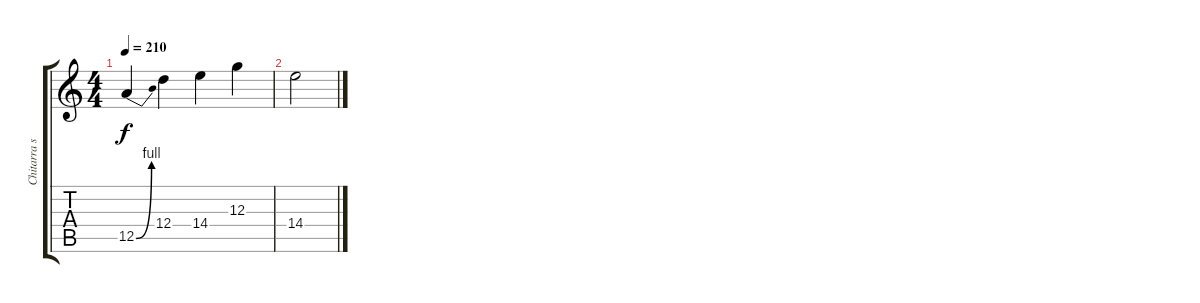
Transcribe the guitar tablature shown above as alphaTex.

\track ("Chitarra solo 1" "Chitarra s") {instrument distortionguitar}
\staff {score tabs}
\tuning (E4 B3 G3 D3 A2 E2) {hide}
\ts (4 4)
\tempo 210
\clef g2
\ks c
12.5{be (bend 0 0 60 4)}.4{dy f} 12.4.4 14.4.4 12.3.4 |
14.4.2
